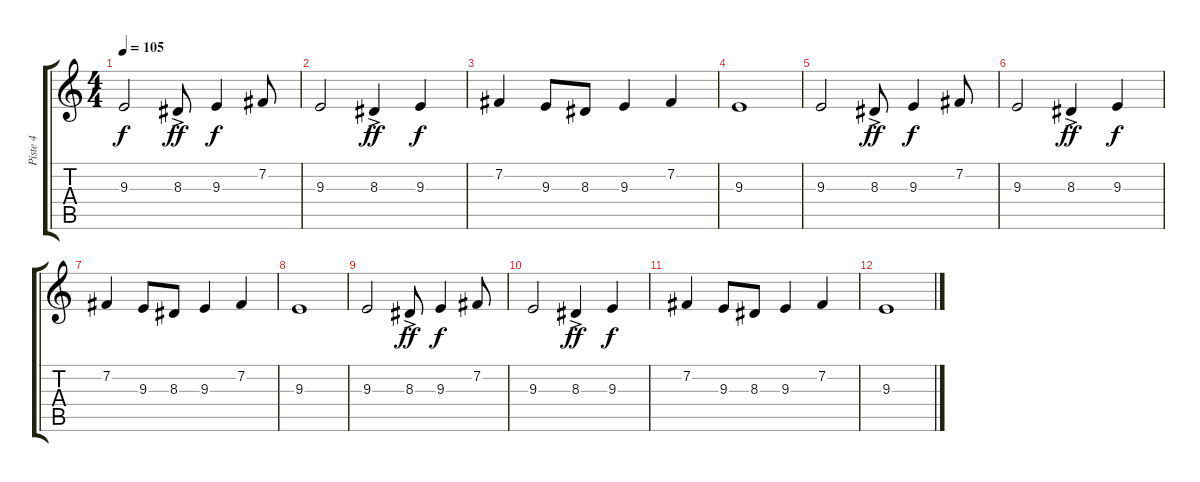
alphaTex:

\track ("Piste 4" "Piste 4") {instrument cello}
\staff {score tabs}
\tuning (E4 B3 G3 D3 A2 E2) {hide}
\ts (4 4)
\tempo 105
\clef g2
\ks c
9.3.2{dy f} 8.3{ac}.8{dy ff} 9.3.4{dy f} 7.2.8 |
9.3.2 8.3{ac}.4{dy ff} 9.3.4{dy f} |
7.2.4 9.3.8 8.3.8 9.3.4 7.2.4 |
9.3.1 |
9.3.2 8.3{ac}.8{dy ff} 9.3.4{dy f} 7.2.8 |
9.3.2 8.3{ac}.4{dy ff} 9.3.4{dy f} |
7.2.4 9.3.8 8.3.8 9.3.4 7.2.4 |
9.3.1 |
9.3.2 8.3{ac}.8{dy ff} 9.3.4{dy f} 7.2.8 |
9.3.2 8.3{ac}.4{dy ff} 9.3.4{dy f} |
7.2.4 9.3.8 8.3.8 9.3.4 7.2.4 |
9.3.1
